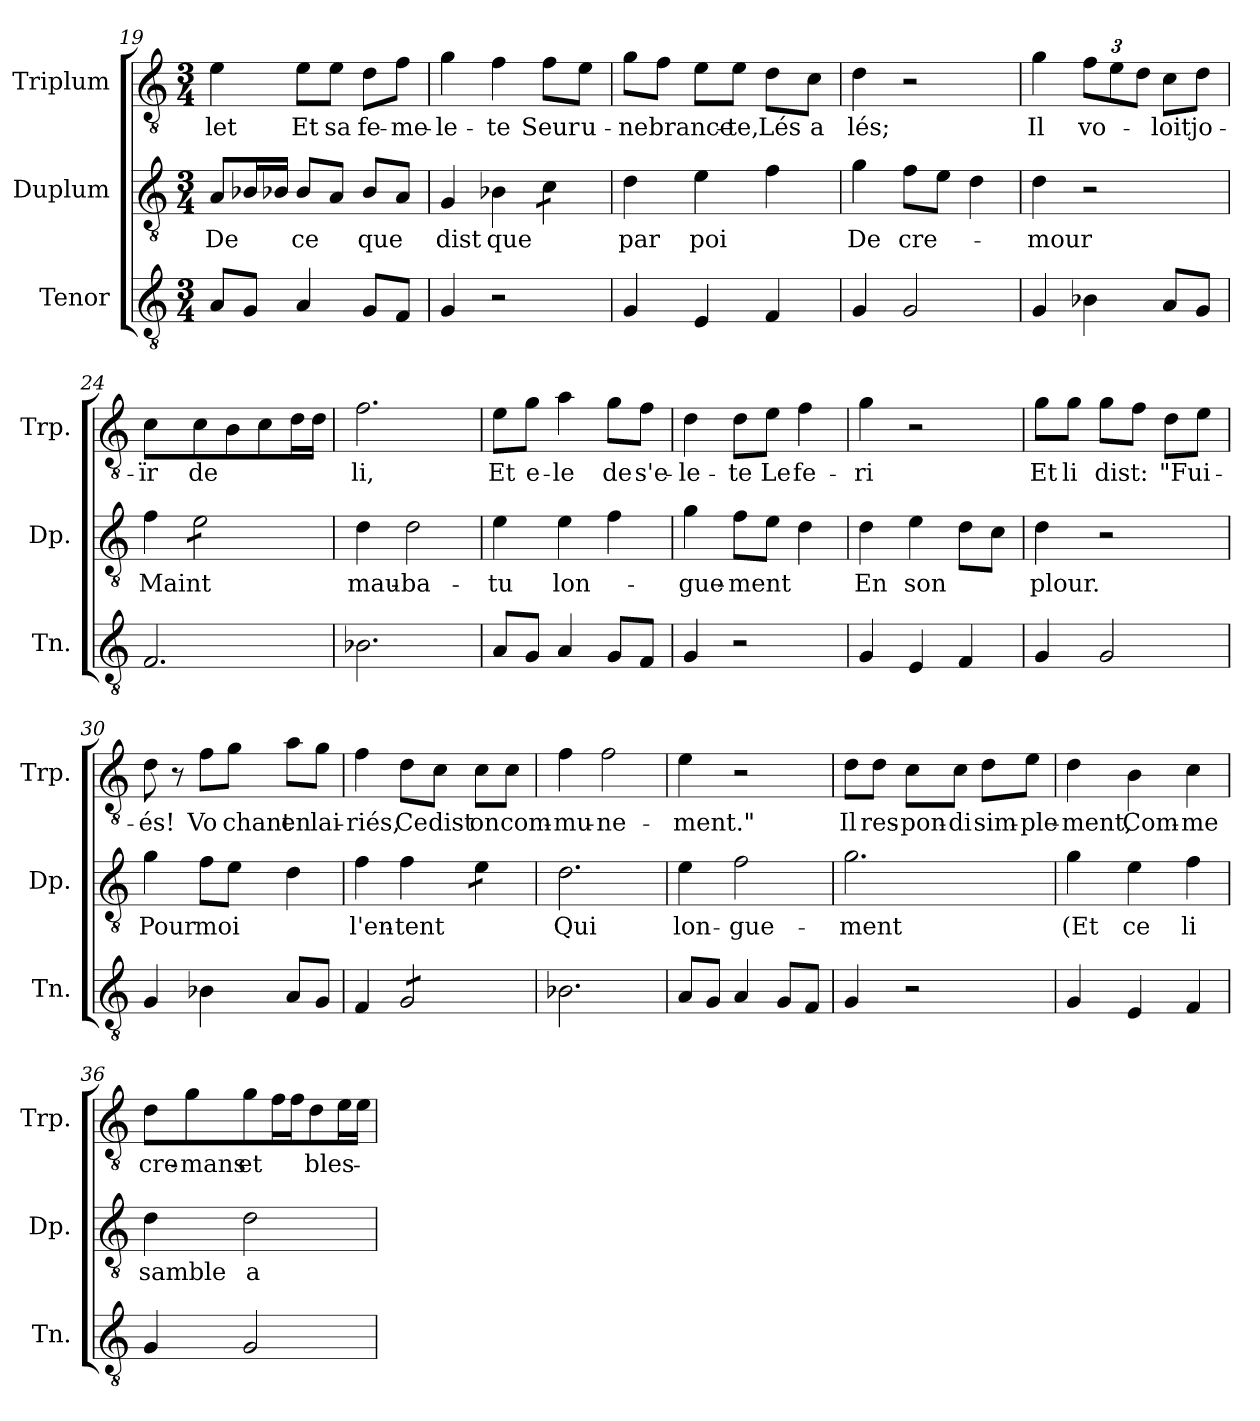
**kern	**kern	**text	**kern	**text
*part3	*part2	*part2	*part1	*part1
*staff3	*staff2	*staff2	*staff1	*staff1
*I"Tenor	*I"Duplum	*	*I"Triplum	*
*I'Tn.	*I'Dp.	*	*I'Trp.	*
*clefGv2	*clefGv2	*	*clefGv2	*
*k[]	*k[]	*	*k[]	*
*M3/4	*M3/4	*	*M3/4	*
=19	=19	=19	=19	=19
!	!	!LO:LY:b	!	!LO:LY:b
8A/L	8A/L	De	4e\	-let
*	*tremolo	*	*	*
8G/J	16B-X/	.	.	.
.	16B-X/JJ	.	.	.
*	*Xtremolo	*	*	*
!	!	!LO:LY:b	!	!LO:LY:b
4A/	8B-/L	ce	8e\L	Et
!	!	!	!	!LO:LY:b
.	8A/J	.	8e\J	sa
!	!	!LO:LY:b	!	!LO:LY:b
8G/L	8B-/L	que	8d\L	fe-
!	!	!	!	!LO:LY:b
8F/J	8A/J	.	8f\J	-me-
=20	=20	=20	=20	=20
!	!	!LO:LY:b	!	!LO:LY:b
4G/	4G/	dist	4g\	-le-
!	!	!LO:LY:b	!	!LO:LY:b
2r	4B-X\	que	4f\	-te
!	!	!	!	!LO:LY:b
*	*tremolo	*	*	*
.	8c\L	.	8f\L	Seur
!	!	!	!	!LO:LY:b
.	8c\J	.	8e\J	u-
*	*Xtremolo	*	*	*
!!LO:PB:g=z
=21	=21	=21	=21	=21
!	!	!LO:LY:b	!	!LO:LY:b
4G/	4d\	par	8g\L	-ne
!	!	!	!	!LO:LY:b
.	.	.	8f\J	brance-
!	!	!LO:LY:b	!	!
4E/	4e\	poi	8e\L	.
!	!	!	!	!LO:LY:b
.	.	.	8e\J	-te,
!	!	!	!	!LO:LY:b
4F/	4f\	.	8d\L	Lés
!	!	!	!	!LO:LY:b
.	.	.	8c\J	a
=22	=22	=22	=22	=22
!	!	!LO:LY:b	!	!LO:LY:b
4G/	4g\	De	4d\	lés;
!	!	!LO:LY:b	!	!
2G/	8f\L	cre-	2r	.
.	8e\J	.	.	.
.	4d\	.	.	.
=23	=23	=23	=23	=23
!	!	!LO:LY:b	!	!LO:LY:b
4G/	4d\	-mour	4g\	Il
*	*	*	*Xbrackettup	*
!	!	!	!	!LO:LY:b
4B-X\	2r	.	12f\L	vo-
.	.	.	12e\	.
.	.	.	12d\J	.
!	!	!	!	!LO:LY:b
8A/L	.	.	8c\L	-loit
!	!	!	!	!LO:LY:b
8G/J	.	.	8d\J	jo-
=24	=24	=24	=24	=24
!	!	!LO:LY:b	!	!LO:LY:b
2.F/	4f\	Maint	4c\	-ïr
!	!	!	!	!LO:LY:b
*	*tremolo	*	*	*
.	8e\L	.	8c\L	de
.	8e\	.	8B\J	.
.	8e\	.	8c\L	.
*	*	*	*tremolo	*
.	8e\J	.	16d\	.
*	*Xtremolo	*	*	*
.	.	.	16d\JJ	.
*	*	*	*Xtremolo	*
=25	=25	=25	=25	=25
!	!	!LO:LY:b	!	!LO:LY:b
2.B-X\	4d\	mau-	2.f\	li,
!	!	!LO:LY:b	!	!
.	2d\	-ba-	.	.
=26	=26	=26	=26	=26
!	!	!LO:LY:b	!	!LO:LY:b
8A/L	4e\	-tu	8e\L	Et
!	!	!	!	!LO:LY:b
8G/J	.	.	8g\J	e-
!	!	!LO:LY:b	!	!LO:LY:b
4A/	4e\	lon-	4a\	-le
!	!	!	!	!LO:LY:b
8G/L	4f\	.	8g\L	de
!	!	!	!	!LO:LY:b
8F/J	.	.	8f\J	s'e-
!!LO:LB:g=z
=27	=27	=27	=27	=27
!	!	!LO:LY:b	!	!LO:LY:b
4G/	4g\	-gue-	4d\	-le-
!	!	!LO:LY:b	!	!LO:LY:b
2r	8f\L	-ment	8d\L	-te
!	!	!	!	!LO:LY:b
.	8e\J	.	8e\J	Le
!	!	!	!	!LO:LY:b
.	4d\	.	4f\	fe-
=28	=28	=28	=28	=28
!	!	!LO:LY:b	!	!LO:LY:b
4G/	4d\	En	4g\	-ri
!	!	!LO:LY:b	!	!
4E/	4e\	son	2r	.
4F/	8d\L	.	.	.
.	8c\J	.	.	.
=29	=29	=29	=29	=29
!	!	!LO:LY:b	!	!LO:LY:b
4G/	4d\	plour.	8g\L	Et
!	!	!	!	!LO:LY:b
.	.	.	8g\J	li
!	!	!	!	!LO:LY:b
2G/	2r	.	8g\L	dist:
.	.	.	8f\J	.
!	!	!	!	!LO:LY:b
.	.	.	8d\L	"Fui-
.	.	.	8e\J	.
=30	=30	=30	=30	=30
!	!	!LO:LY:b	!	!LO:LY:b
4G/	4g\	Pour	8d\	-és!
.	.	.	8r	.
!	!	!LO:LY:b	!	!LO:LY:b
4B-X\	8f\L	moi	8f\L	Vo
!	!	!	!	!LO:LY:b
.	8e\J	.	8g\J	chant
!	!	!	!	!LO:LY:b
8A/L	4d\	.	8a\L	en
!	!	!	!	!LO:LY:b
8G/J	.	.	8g\J	lai-
=31	=31	=31	=31	=31
!	!	!LO:LY:b	!	!LO:LY:b
4F/	4f\	l'en-	4f\	-riés,
!	!	!LO:LY:b	!	!LO:LY:b
*tremolo	*	*	*	*
8G/L	4f\	-tent	8d\L	Ce
!	!	!	!	!LO:LY:b
8G/	.	.	8c\J	dist
!	!	!	!	!LO:LY:b
*	*tremolo	*	*	*
8G/	8e\L	.	8c\L	on
!	!	!	!	!LO:LY:b
8G/J	8e\J	.	8c\J	com-
*	*Xtremolo	*	*	*
*Xtremolo	*	*	*	*
=32	=32	=32	=32	=32
!	!	!LO:LY:b	!	!LO:LY:b
2.B-X\	2.d\	Qui	4f\	-mu-
!	!	!	!	!LO:LY:b
.	.	.	2f\	-ne-
!!LO:LB:g=z
=33	=33	=33	=33	=33
!	!	!LO:LY:b	!	!LO:LY:b
8A/L	4e\	lon-	4e\	-ment."
8G/J	.	.	.	.
!	!	!LO:LY:b	!	!
4A/	2f\	-gue-	2r	.
8G/L	.	.	.	.
8F/J	.	.	.	.
=34	=34	=34	=34	=34
!	!	!LO:LY:b	!	!LO:LY:b
4G/	2.g\	-ment	8d\L	Il
!	!	!	!	!LO:LY:b
.	.	.	8d\J	res-
!	!	!	!	!LO:LY:b
2r	.	.	8c\L	-pon-
!	!	!	!	!LO:LY:b
.	.	.	8c\J	-di
!	!	!	!	!LO:LY:b
.	.	.	8d\L	sim-
!	!	!	!	!LO:LY:b
.	.	.	8e\J	-ple-
=35	=35	=35	=35	=35
!	!	!LO:LY:b	!	!LO:LY:b
4G/	4g\	(Et	4d\	-ment,
!	!	!LO:LY:b	!	!LO:LY:b
4E/	4e\	ce	4B\	Com-
!	!	!LO:LY:b	!	!LO:LY:b
4F/	4f\	li	4c\	-me
=36	=36	=36	=36	=36
!	!	!LO:LY:b	!	!LO:LY:b
4G/	4d\	samble	8d\L	cre-
!	!	!	!	!LO:LY:b
.	.	.	8g\J	-mans
!	!	!LO:LY:b	!	!LO:LY:b
2G/	2d\	a	8g\L	et
*	*	*	*tremolo	*
.	.	.	16f\	.
.	.	.	16f\JJ	.
*	*	*	*Xtremolo	*
!	!	!	!	!LO:LY:b
.	.	.	8d\L	bles-
*	*	*	*tremolo	*
.	.	.	16e\	.
.	.	.	16e\JJ	.
*	*	*	*Xtremolo	*
=	=	=	=	=
*-	*-	*-	*-	*-
